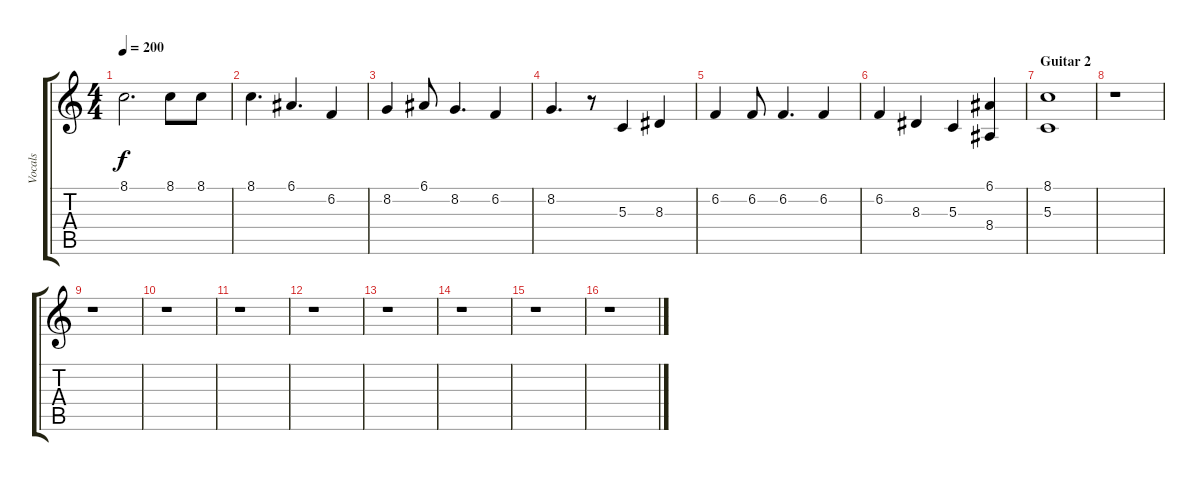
\track ("Vocals" "Vocals") {instrument lead2sawtooth}
\staff {score tabs}
\tuning (E4 B3 G3 D3 A2 E2) {hide}
\ts (4 4)
\tempo 200
\clef g2
\ks c
8.1.2{d dy f} 8.1.8 8.1.8 |
8.1.4{d} 6.1.4{d} 6.2.4 |
8.2.4 6.1.8 8.2.4{d} 6.2.4 |
8.2.4{d} r.8 5.3.4 8.3.4 |
6.2.4 6.2.8 6.2.4{d} 6.2.4 |
6.2.4 8.3.4 5.3.4 (6.1 8.4).4 |
\section ("" "Guitar 2")
(8.1 5.3).1 |
r.1 |
r.1 |
r.1 |
r.1 |
r.1 |
r.1 |
r.1 |
r.1 |
r.1
